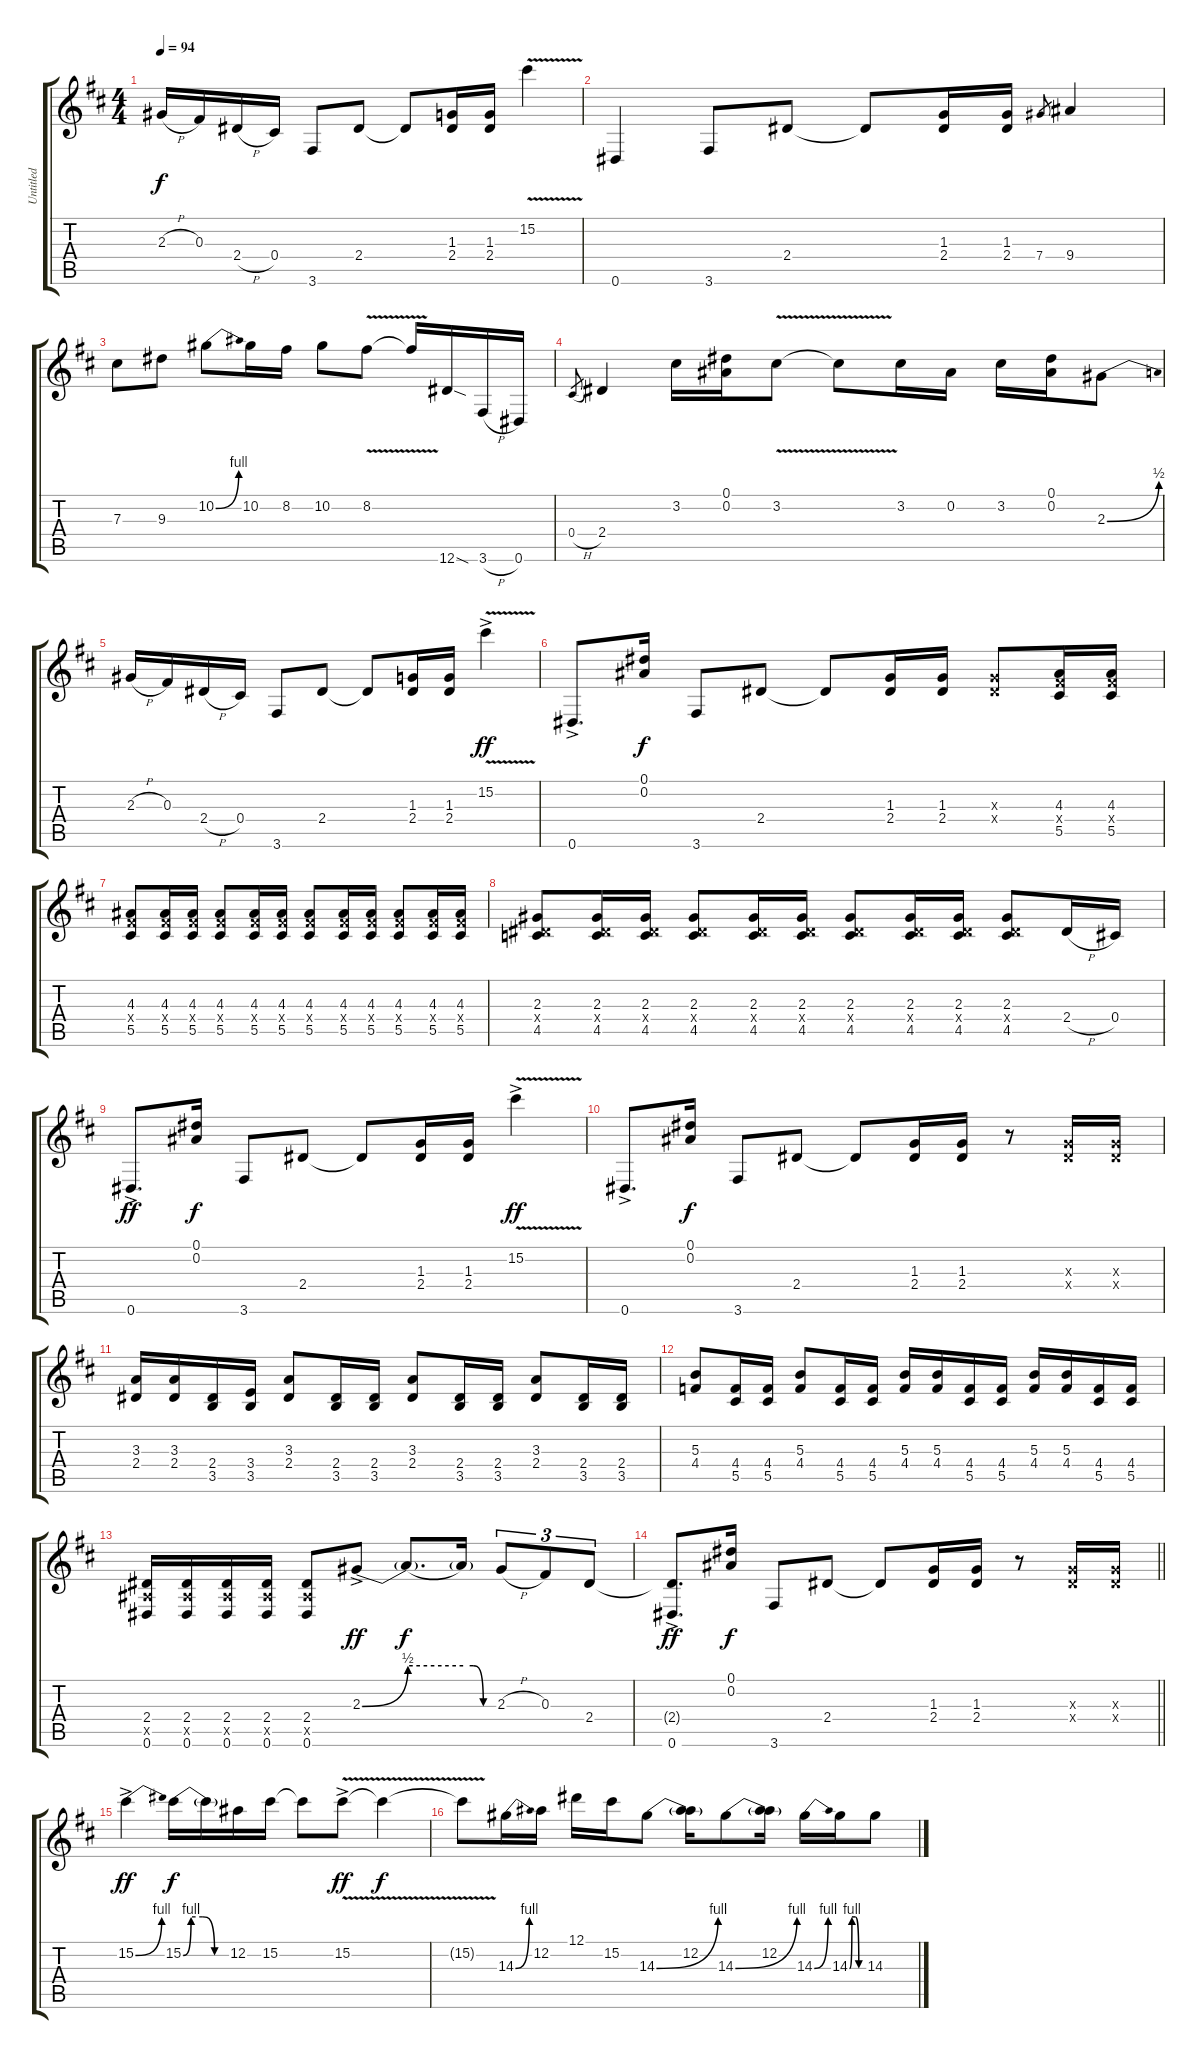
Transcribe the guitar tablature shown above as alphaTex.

\track ("Untitled" "Untitled") {instrument overdrivenguitar}
\staff {score tabs}
\tuning (Eb4 Bb3 Gb3 Db3 Ab2 Eb2) {hide}
\ts (4 4)
\tempo 94
\clef g2
\ks d
2.3{h}.16{dy f} 0.3.16 2.4{h}.16 0.4.16 3.6.8 2.4.8 2.4{t}.8 (1.3 2.4).16 (1.3 2.4).16 15.2{v}.4 |
0.6.4 3.6.8 2.4.8 2.4{t}.8 (1.3 2.4).16 (1.3 2.4).16 7.4.8{gr} 9.4.4 |
7.3.8 9.3.8 10.2{be (bend 0 0 60 4)}.8 10.2.16 8.2.16 10.2.8 8.2{v}.8 8.2{v t}.16 12.6{sod}.16 3.6{h}.16 0.6.16 |
0.4{h}.8{gr} 2.4.4 3.2.16 (0.1 0.2).16 3.2{v}.8 3.2{v t}.8 3.2.16 0.2.16 3.2.16 (0.1 0.2).16 2.3{be (bend 0 0 60 2)}.8 |
2.3{h}.16 0.3.16 2.4{h}.16 0.4.16 3.6.8 2.4.8 2.4{t}.8 (1.3 2.4).16 (1.3 2.4).16 15.2{v ac}.4{dy ff} |
0.6{ac}.8{d} (0.1 0.2).16{dy f} 3.6.8 2.4.8 2.4{t}.8 (1.3 2.4).16 (1.3 2.4).16 (1.3{x} 2.4{x}).8 (4.3 5.4{x} 5.5).16 (4.3 5.4{x} 5.5).16 |
(4.3 5.4{x} 5.5).8 (4.3 5.4{x} 5.5).16 (4.3 5.4{x} 5.5).16 (4.3 5.4{x} 5.5).8 (4.3 5.4{x} 5.5).16 (4.3 5.4{x} 5.5).16 (4.3 5.4{x} 5.5).8 (4.3 5.4{x} 5.5).16 (4.3 5.4{x} 5.5).16 (4.3 5.4{x} 5.5).8 (4.3 5.4{x} 5.5).16 (4.3 5.4{x} 5.5).16 |
(2.3 2.4{x} 4.5).8 (2.3 2.4{x} 4.5).16 (2.3 2.4{x} 4.5).16 (2.3 2.4{x} 4.5).8 (2.3 2.4{x} 4.5).16 (2.3 2.4{x} 4.5).16 (2.3 2.4{x} 4.5).8 (2.3 2.4{x} 4.5).16 (2.3 2.4{x} 4.5).16 (2.3 2.4{x} 4.5).8 2.4{h}.16 0.4.16 |
0.6{ac}.8{d dy ff} (0.1 0.2).16{dy f} 3.6.8 2.4.8 2.4{t}.8 (1.3 2.4).16 (1.3 2.4).16 15.2{v ac}.4{dy ff} |
0.6{ac}.8{d} (0.1 0.2).16{dy f} 3.6.8 2.4.8 2.4{t}.8 (1.3 2.4).16 (1.3 2.4).16 r.8 (1.3{x} 2.4{x}).16 (1.3{x} 2.4{x}).16 |
(3.3 2.4).16 (3.3 2.4).16 (2.4 3.5).16 (3.4 3.5).16 (3.3 2.4).8 (2.4 3.5).16 (2.4 3.5).16 (3.3 2.4).8 (2.4 3.5).16 (2.4 3.5).16 (3.3 2.4).8 (2.4 3.5).16 (2.4 3.5).16 |
(5.3 4.4).8 (4.4 5.5).16 (4.4 5.5).16 (5.3 4.4).8 (4.4 5.5).16 (4.4 5.5).16 (5.3 4.4).16 (5.3 4.4).16 (4.4 5.5).16 (4.4 5.5).16 (5.3 4.4).16 (5.3 4.4).16 (4.4 5.5).16 (4.4 5.5).16 |
(2.4 2.5{x} 0.6).16 (2.4 2.5{x} 0.6).16 (2.4 2.5{x} 0.6).16 (2.4 2.5{x} 0.6).16 (2.4 2.5{x} 0.6).8 2.3{be (bend 0 0 60 2) ac}.8{dy ff} 2.3{be (hold 0 2 60 2) t}.8{d dy f} 2.3{be (custom 0 2 20 2 40 0 60 0) t}.16 2.3{h}.8{tu (3 2)} 0.3.8{tu (3 2)} 2.4.8{tu (3 2)} |
\barLineRight lightlight
(2.4{t} 0.6{ac}).8{d dy ff} (0.1 0.2).16{dy f} 3.6.8 2.4.8 2.4{t}.8 (1.3 2.4).16 (1.3 2.4).16 r.8 (1.3{x} 2.4{x}).16 (1.3{x} 2.4{x}).16 |
15.2{be (bend 0 0 60 4) ac}.4{dy ff} 15.2{be (custom 0 0 10 4 25 4 40 0 60 0)}.16{dy f} 15.2{t}.16 12.2.16 15.2.16 15.2{t}.8 15.2{v ac}.8{dy ff} 15.2{v t}.4{dy f} |
15.2{v t}.8 14.3{be (bend 0 0 60 4)}.16 12.2.16 12.1.16 15.2.16 14.3{be (bend 0 0 60 4)}.8 (12.2 14.3{t}).16 14.3{be (bend 0 0 60 4)}.8 (12.2 14.3{t}).16 14.3{be (bend 0 0 60 4)}.16 14.3{be (custom 0 0 10 4 25 4 40 0 60 0)}.16 14.3.8
